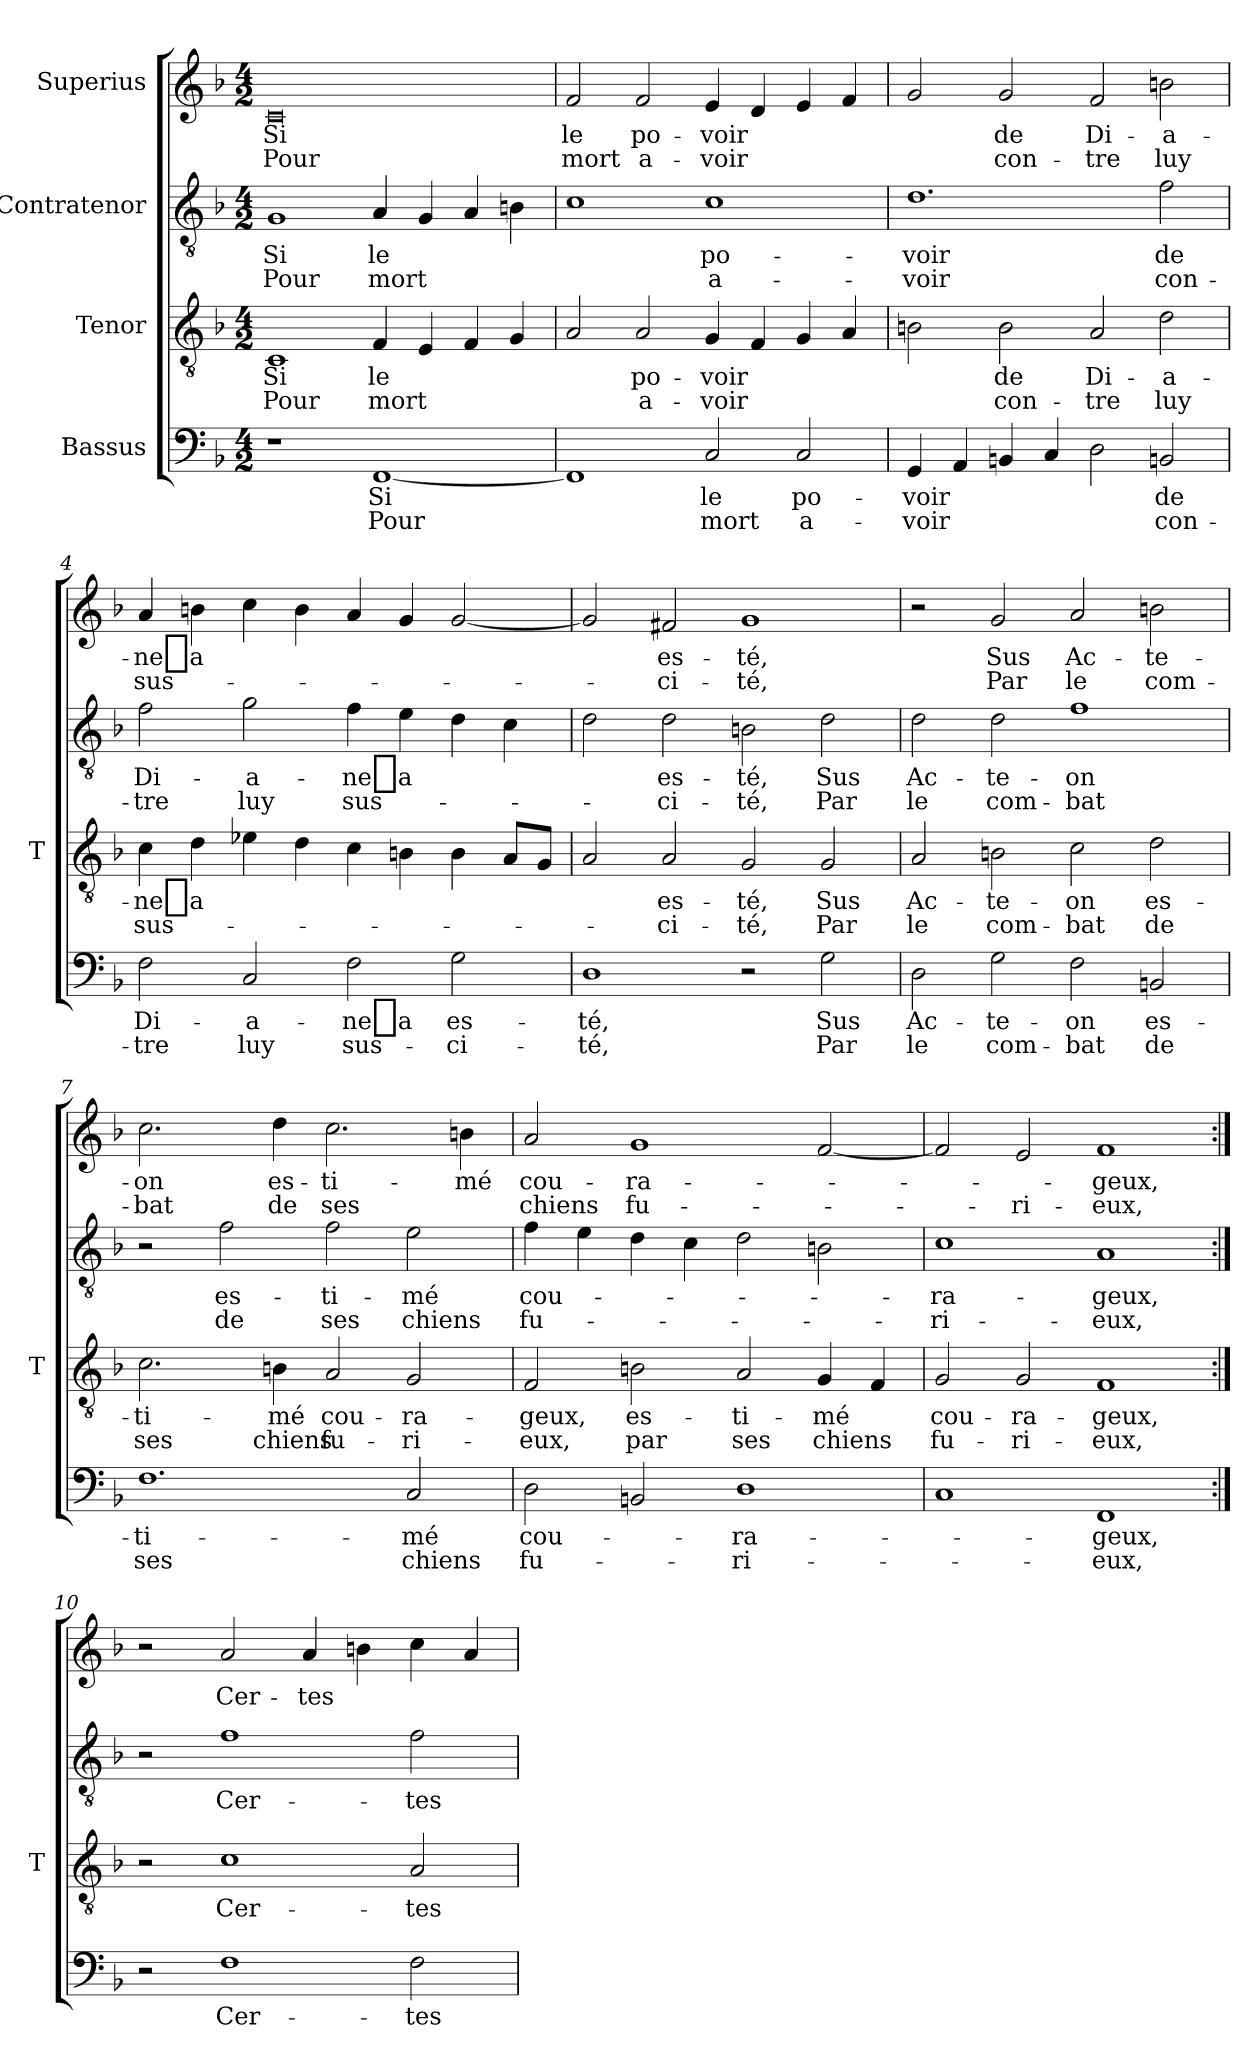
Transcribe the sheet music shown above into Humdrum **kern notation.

**kern	**text	**text	**kern	**text	**text	**kern	**text	**text	**kern	**text	**text
*part4	*part4	*part4	*part3	*part3	*part3	*part2	*part2	*part2	*part1	*part1	*part1
*staff4	*staff4	*staff4	*staff3	*staff3	*staff3	*staff2	*staff2	*staff2	*staff1	*staff1	*staff1
*I"Bassus	*	*	*I"Tenor	*	*	*I"Contratenor	*	*	*I"Superius	*	*
*	*	*	*I'T	*	*	*	*	*	*	*	*
*clefF4	*	*	*clefGv2	*	*	*clefGv2	*	*	*clefG2	*	*
*k[b-]	*	*	*k[b-]	*	*	*k[b-]	*	*	*k[b-]	*	*
*M4/2	*	*	*M4/2	*	*	*M4/2	*	*	*M4/2	*	*
=1	=1	=1	=1	=1	=1	=1	=1	=1	=1	=1	=1
1r	.	.	1C	-Si	-Pour	1G	-Si	-Pour	0c	-Si	-Pour
[1FF	-Si	-Pour	4F	-le	-mort	4A	-le	-mort	.	.	.
.	.	.	4E	.	.	4G	.	.	.	.	.
.	.	.	4F	.	.	4A	.	.	.	.	.
.	.	.	4G	.	.	4Bn	.	.	.	.	.
=2	=2	=2	=2	=2	=2	=2	=2	=2	=2	=2	=2
1FF]	.	.	2A	.	.	1c	.	.	2f	-le	-mort
.	.	.	2A	po-	a-	.	.	.	2f	po-	a-
2C	-le	-mort	4G	-voir	-voir	1c	po-	a-	4e	-voir	-voir
.	.	.	4F	.	.	.	.	.	4d	.	.
2C	po-	a-	4G	.	.	.	.	.	4e	.	.
.	.	.	4A	.	.	.	.	.	4f	.	.
=3	=3	=3	=3	=3	=3	=3	=3	=3	=3	=3	=3
4GG	-voir	-voir	2B	.	.	1.d	-voir	-voir	2g	.	.
4AA	.	.	.	.	.	.	.	.	.	.	.
4BBn	.	.	2B	-de	con-	.	.	.	2g	-de	con-
4C	.	.	.	.	.	.	.	.	.	.	.
2D	.	.	2A	Di-	-tre	.	.	.	2f	Di-	-tre
2BBn	-de	con-	2d	a-	-luy	2f	-de	con-	2b	a-	-luy
=4	=4	=4	=4	=4	=4	=4	=4	=4	=4	=4	=4
2F	Di-	-tre	4c	-ne_a	sus-	2f	Di-	-tre	4a	-ne_a	sus-
.	.	.	4d	.	.	.	.	.	4b	.	.
2C	a-	-luy	4e-X	.	.	2g	a-	-luy	4cc	.	.
.	.	.	4d	.	.	.	.	.	4b	.	.
2F	-ne_a	sus-	4c	.	.	4f	-ne_a	sus-	4a	.	.
.	.	.	4B	.	.	4e	.	.	4g	.	.
2G	es-	ci-	4B	.	.	4d	.	.	[2g	.	.
.	.	.	8AL	.	.	4c	.	.	.	.	.
.	.	.	8GJ	.	.	.	.	.	.	.	.
=5	=5	=5	=5	=5	=5	=5	=5	=5	=5	=5	=5
1D	-té,	-té,	2A	.	.	2d	.	.	2g]	.	.
.	.	.	2A	es-	ci-	2d	es-	ci-	2f#X	es-	ci-
2r	.	.	2G	-té,	-té,	2Bn	-té,	-té,	1g	-té,	-té,
2G	-Sus	-Par	2G	-Sus	-Par	2d	-Sus	-Par	.	.	.
=6	=6	=6	=6	=6	=6	=6	=6	=6	=6	=6	=6
2D	Ac-	-le	2A	Ac-	-le	2d	Ac-	-le	2r	.	.
2G	te-	com-	2B	te-	com-	2d	te-	com-	2g	-Sus	-Par
2F	-on	-bat	2c	-on	-bat	1f	-on	-bat	2a	Ac-	-le
2BBn	es-	-de	2d	es-	-de	.	.	.	2b	te-	com-
=7	=7	=7	=7	=7	=7	=7	=7	=7	=7	=7	=7
1.F	ti-	-ses	2.c	ti-	-ses	2r	.	.	2.cc	-on	-bat
.	.	.	.	.	.	2f	es-	-de	.	.	.
.	.	.	4B	-mé	-chiens	.	.	.	4dd	es-	-de
.	.	.	2A	cou-	fu-	2f	ti-	-ses	2.cc	ti-	-ses
2C	-mé	-chiens	2G	ra-	ri-	2e	-mé	-chiens	.	.	.
.	.	.	.	.	.	.	.	.	4b	-mé	.
=8	=8	=8	=8	=8	=8	=8	=8	=8	=8	=8	=8
2D	cou-	fu-	2F	-geux,	-eux,	4f	cou-	fu-	2a	cou-	-chiens
.	.	.	.	.	.	4e	.	.	.	.	.
2BBn	.	.	2B	es-	-par	4d	.	.	1g	ra-	fu-
.	.	.	.	.	.	4c	.	.	.	.	.
1D	ra-	ri-	2A	ti-	-ses	2d	.	.	.	.	.
.	.	.	4G	-mé	-chiens	2Bn	.	.	[2f	.	.
.	.	.	4F	.	.	.	.	.	.	.	.
=9	=9	=9	=9	=9	=9	=9	=9	=9	=9	=9	=9
1C	.	.	2G	cou-	fu-	1c	ra-	ri-	2f]	.	.
.	.	.	2G	ra-	ri-	.	.	.	2e	.	ri-
1FF	-geux,	-eux,	1F	-geux,	-eux,	1A	-geux,	-eux,	1f	-geux,	-eux,
=10:|!	=10:|!	=10:|!	=10:|!	=10:|!	=10:|!	=10:|!	=10:|!	=10:|!	=10:|!	=10:|!	=10:|!
2r	.	.	2r	.	.	2r	.	.	2r	.	.
1F	Cer-	.	1c	Cer-	.	1f	Cer-	.	2a	Cer-	.
.	.	.	.	.	.	.	.	.	4a	-tes	.
.	.	.	.	.	.	.	.	.	4b	.	.
2F	-tes	.	2A	-tes	.	2f	-tes	.	4cc	.	.
.	.	.	.	.	.	.	.	.	4a	.	.
=	=	=	=	=	=	=	=	=	=	=	=
*-	*-	*-	*-	*-	*-	*-	*-	*-	*-	*-	*-
